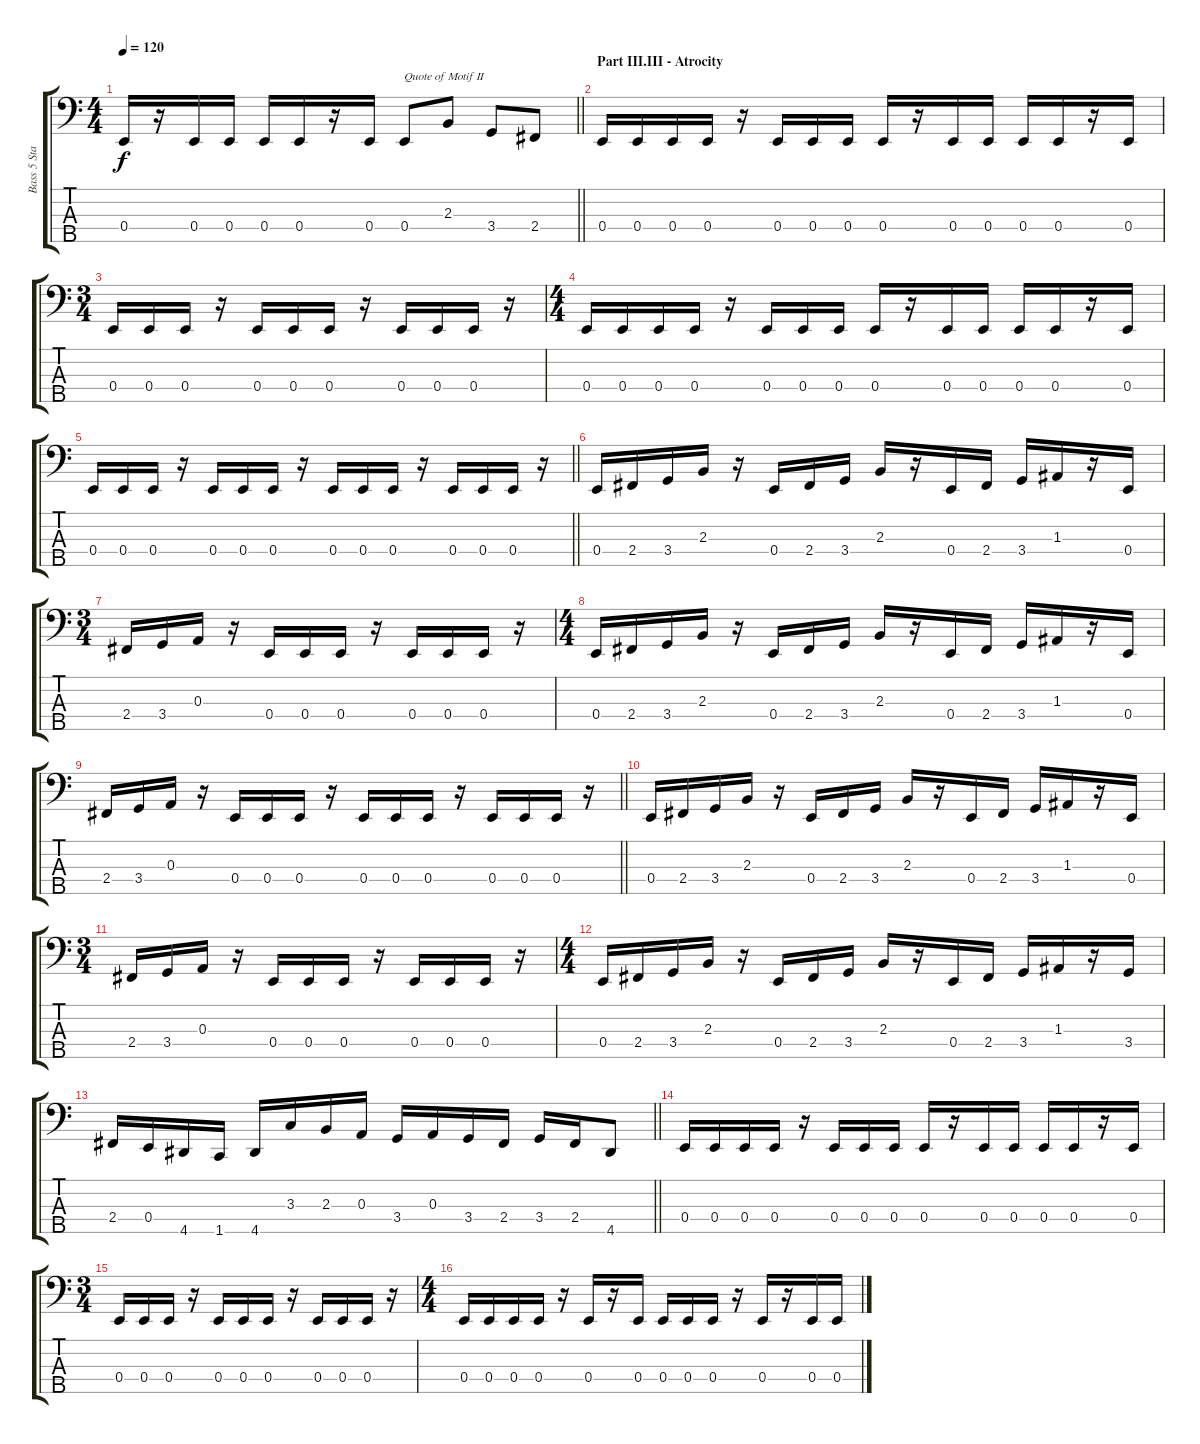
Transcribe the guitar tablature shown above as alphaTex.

\track ("Bass 5 Standard" "Bass 5 Sta") {instrument electricbassfinger}
\staff {score tabs}
\tuning (G2 D2 A1 E1 B0) {hide}
\ts (4 4)
\tempo 120
\clef f4
\barLineRight lightlight
\ks c
0.4.16{dy f} r.16 0.4.16 0.4.16 0.4.16 0.4.16 r.16 0.4.16 0.4.8{txt "Quote of Motif II"} 2.3.8 3.4.8 2.4.8 |
\section ("" "Part III.III - Atrocity")
0.4.16 0.4.16 0.4.16 0.4.16 r.16 0.4.16 0.4.16 0.4.16 0.4.16 r.16 0.4.16 0.4.16 0.4.16 0.4.16 r.16 0.4.16 |
\ts (3 4)
0.4.16 0.4.16 0.4.16 r.16 0.4.16 0.4.16 0.4.16 r.16 0.4.16 0.4.16 0.4.16 r.16 |
\ts (4 4)
0.4.16 0.4.16 0.4.16 0.4.16 r.16 0.4.16 0.4.16 0.4.16 0.4.16 r.16 0.4.16 0.4.16 0.4.16 0.4.16 r.16 0.4.16 |
\barLineRight lightlight
0.4.16 0.4.16 0.4.16 r.16 0.4.16 0.4.16 0.4.16 r.16 0.4.16 0.4.16 0.4.16 r.16 0.4.16 0.4.16 0.4.16 r.16 |
0.4.16 2.4.16 3.4.16 2.3.16 r.16 0.4.16 2.4.16 3.4.16 2.3.16 r.16 0.4.16 2.4.16 3.4.16 1.3.16 r.16 0.4.16 |
\ts (3 4)
2.4.16 3.4.16 0.3.16 r.16 0.4.16 0.4.16 0.4.16 r.16 0.4.16 0.4.16 0.4.16 r.16 |
\ts (4 4)
0.4.16 2.4.16 3.4.16 2.3.16 r.16 0.4.16 2.4.16 3.4.16 2.3.16 r.16 0.4.16 2.4.16 3.4.16 1.3.16 r.16 0.4.16 |
\barLineRight lightlight
2.4.16 3.4.16 0.3.16 r.16 0.4.16 0.4.16 0.4.16 r.16 0.4.16 0.4.16 0.4.16 r.16 0.4.16 0.4.16 0.4.16 r.16 |
0.4.16 2.4.16 3.4.16 2.3.16 r.16 0.4.16 2.4.16 3.4.16 2.3.16 r.16 0.4.16 2.4.16 3.4.16 1.3.16 r.16 0.4.16 |
\ts (3 4)
2.4.16 3.4.16 0.3.16 r.16 0.4.16 0.4.16 0.4.16 r.16 0.4.16 0.4.16 0.4.16 r.16 |
\ts (4 4)
0.4.16 2.4.16 3.4.16 2.3.16 r.16 0.4.16 2.4.16 3.4.16 2.3.16 r.16 0.4.16 2.4.16 3.4.16 1.3.16 r.16 3.4.16 |
\barLineRight lightlight
2.4.16 0.4.16 4.5.16 1.5.16 4.5.16 3.3.16 2.3.16 0.3.16 3.4.16 0.3.16 3.4.16 2.4.16 3.4.16 2.4.16 4.5.8 |
\section ("" "")
0.4.16 0.4.16 0.4.16 0.4.16 r.16 0.4.16 0.4.16 0.4.16 0.4.16 r.16 0.4.16 0.4.16 0.4.16 0.4.16 r.16 0.4.16 |
\ts (3 4)
0.4.16 0.4.16 0.4.16 r.16 0.4.16 0.4.16 0.4.16 r.16 0.4.16 0.4.16 0.4.16 r.16 |
\ts (4 4)
0.4.16 0.4.16 0.4.16 0.4.16 r.16 0.4.16 r.16 0.4.16 0.4.16 0.4.16 0.4.16 r.16 0.4.16 r.16 0.4.16 0.4.16
